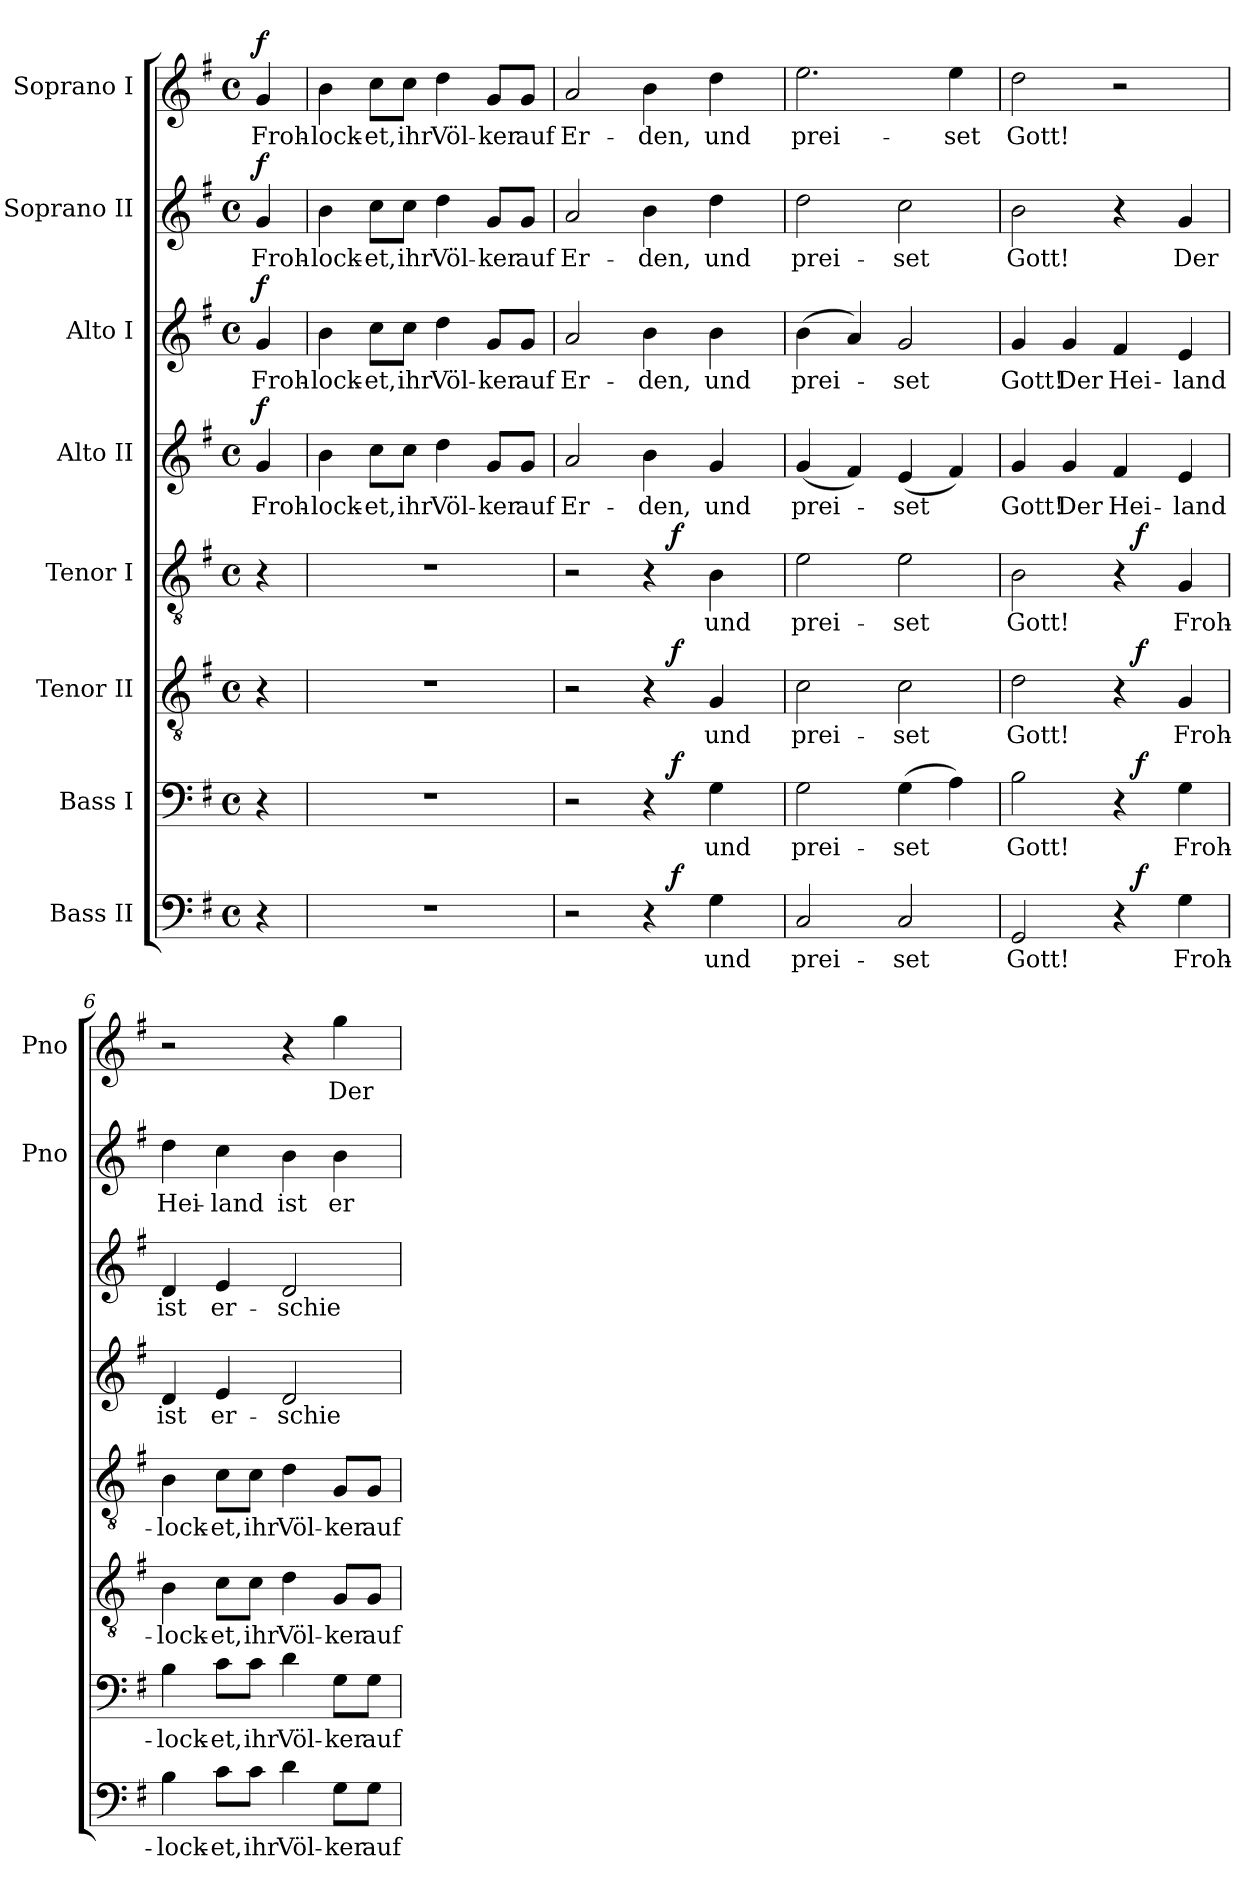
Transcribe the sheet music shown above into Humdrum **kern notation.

**kern	**text	**dynam	**kern	**text	**dynam	**kern	**text	**dynam	**kern	**text	**dynam	**kern	**text	**dynam	**kern	**text	**dynam	**kern	**text	**dynam	**kern	**text	**dynam
*part8	*part8	*part8	*part7	*part7	*part7	*part6	*part6	*part6	*part5	*part5	*part5	*part4	*part4	*part4	*part3	*part3	*part3	*part2	*part2	*part2	*part1	*part1	*part1
*staff8	*staff8	*staff8	*staff7	*staff7	*staff7	*staff6	*staff6	*staff6	*staff5	*staff5	*staff5	*staff4	*staff4	*staff4	*staff3	*staff3	*staff3	*staff2	*staff2	*staff2	*staff1	*staff1	*staff1
*I"Bass II	*	*	*I"Bass I	*	*	*I"Tenor II	*	*	*I"Tenor I	*	*	*I"Alto II	*	*	*I"Alto I	*	*	*I"Soprano II	*	*	*I"Soprano I	*	*
*	*	*	*	*	*	*	*	*	*	*	*	*	*	*	*	*	*	*I'Pno	*	*	*I'Pno	*	*
*clefF4	*	*	*clefF4	*	*	*clefGv2	*	*	*clefGv2	*	*	*clefG2	*	*	*clefG2	*	*	*clefG2	*	*	*clefG2	*	*
*k[f#]	*	*	*k[f#]	*	*	*k[f#]	*	*	*k[f#]	*	*	*k[f#]	*	*	*k[f#]	*	*	*k[f#]	*	*	*k[f#]	*	*
*G:	*	*	*G:	*	*	*G:	*	*	*G:	*	*	*G:	*	*	*G:	*	*	*G:	*	*	*G:	*	*
*M4/4	*	*	*M4/4	*	*	*M4/4	*	*	*M4/4	*	*	*M4/4	*	*	*M4/4	*	*	*M4/4	*	*	*M4/4	*	*
*met(c)	*	*	*met(c)	*	*	*met(c)	*	*	*met(c)	*	*	*met(c)	*	*	*met(c)	*	*	*met(c)	*	*	*met(c)	*	*
=1	=1	=1	=1	=1	=1	=1	=1	=1	=1	=1	=1	=1	=1	=1	=1	=1	=1	=1	=1	=1	=1	=1	=1
!	!	!	!	!	!	!	!	!	!	!	!	!	!	!LO:DY:a	!	!	!LO:DY:a	!	!	!LO:DY:a	!	!	!LO:DY:a
4r	.	.	4r	.	.	4r	.	.	4r	.	.	4g/	Froh-	f	4g/	Froh-	f	4g/	Froh-	f	4g/	Froh-	f
=2	=2	=2	=2	=2	=2	=2	=2	=2	=2	=2	=2	=2	=2	=2	=2	=2	=2	=2	=2	=2	=2	=2	=2
1r	.	.	1r	.	.	1r	.	.	1r	.	.	4b\	-lock-	.	4b\	-lock-	.	4b\	-lock-	.	4b\	-lock-	.
.	.	.	.	.	.	.	.	.	.	.	.	8cc\L	-et,	.	8cc\L	-et,	.	8cc\L	-et,	.	8cc\L	-et,	.
.	.	.	.	.	.	.	.	.	.	.	.	8cc\J	ihr	.	8cc\J	ihr	.	8cc\J	ihr	.	8cc\J	ihr	.
.	.	.	.	.	.	.	.	.	.	.	.	4dd\	Völ-	.	4dd\	Völ-	.	4dd\	Völ-	.	4dd\	Völ-	.
.	.	.	.	.	.	.	.	.	.	.	.	8g/L	-ker	.	8g/L	-ker	.	8g/L	-ker	.	8g/L	-ker	.
.	.	.	.	.	.	.	.	.	.	.	.	8g/J	auf	.	8g/J	auf	.	8g/J	auf	.	8g/J	auf	.
=3	=3	=3	=3	=3	=3	=3	=3	=3	=3	=3	=3	=3	=3	=3	=3	=3	=3	=3	=3	=3	=3	=3	=3
*^	*	*	*^	*	*	*^	*	*	*^	*	*	*	*	*	*	*	*	*	*	*	*	*	*
2r	2ryy	.	.	2r	2ryy	.	.	2r	2ryy	.	.	2r	2ryy	.	.	2a/	Er-	.	2a/	Er-	.	2a/	Er-	.	2a/	Er-	.
4r	16.ryy	.	.	4r	16.ryy	.	.	4r	16.ryy	.	.	4r	16.ryy	.	.	4b\	-den,	.	4b\	-den,	.	4b\	-den,	.	4b\	-den,	.
!	!	!	!LO:DY:a	!	!	!	!LO:DY:a	!	!	!	!LO:DY:a	!	!	!	!LO:DY:a	!	!	!	!	!	!	!	!	!	!	!	!
.	4ryy	.	f	.	4ryy	.	f	.	4ryy	.	f	.	4ryy	.	f	.	.	.	.	.	.	.	.	.	.	.	.
4G\	.	und	.	4G\	.	und	.	4G/	.	und	.	4B\	.	und	.	4g/	und	.	4b\	und	.	4dd\	und	.	4dd\	und	.
.	8ryy	.	.	.	8ryy	.	.	.	8ryy	.	.	.	8ryy	.	.	.	.	.	.	.	.	.	.	.	.	.	.
.	32ryy	.	.	.	32ryy	.	.	.	32ryy	.	.	.	32ryy	.	.	.	.	.	.	.	.	.	.	.	.	.	.
*v	*v	*	*	*	*	*	*	*v	*v	*	*	*v	*v	*	*	*	*	*	*	*	*	*	*	*	*	*	*
*	*	*	*v	*v	*	*	*	*	*	*	*	*	*	*	*	*	*	*	*	*	*	*	*	*
=4	=4	=4	=4	=4	=4	=4	=4	=4	=4	=4	=4	=4	=4	=4	=4	=4	=4	=4	=4	=4	=4	=4	=4
2C/	prei-	.	2G\	prei-	.	2c\	prei-	.	2e\	prei-	.	(4g/	prei-	.	(4b\	prei-	.	2dd\	prei-	.	2.ee\	prei-	.
.	.	.	.	.	.	.	.	.	.	.	.	4f#/)	.	.	4a/)	.	.	.	.	.	.	.	.
2C/	-set	.	(4G\	-set	.	2c\	-set	.	2e\	-set	.	(4e/	-set	.	2g/	-set	.	2cc\	-set	.	.	.	.
.	.	.	4A\)	.	.	.	.	.	.	.	.	4f#/)	.	.	.	.	.	.	.	.	4ee\	-set	.
=5	=5	=5	=5	=5	=5	=5	=5	=5	=5	=5	=5	=5	=5	=5	=5	=5	=5	=5	=5	=5	=5	=5	=5
*^	*	*	*^	*	*	*^	*	*	*^	*	*	*	*	*	*	*	*	*	*	*	*	*	*
2GG/	2ryy	Gott!	.	2B\	2ryy	Gott!	.	2d\	2ryy	Gott!	.	2B\	2ryy	Gott!	.	4g/	Gott!	.	4g/	Gott!	.	2b\	Gott!	.	2dd\	Gott!	.
.	.	.	.	.	.	.	.	.	.	.	.	.	.	.	.	4g/	Der	.	4g/	Der	.	.	.	.	.	.	.
4r	16ryy	.	.	4r	16ryy	.	.	4r	16ryy	.	.	4r	16ryy	.	.	4f#/	Hei-	.	4f#/	Hei-	.	4r	.	.	2r	.	.
!	!	!	!LO:DY:a	!	!	!	!LO:DY:a	!	!	!	!LO:DY:a	!	!	!	!LO:DY:a	!	!	!	!	!	!	!	!	!	!	!	!
.	4..ryy	.	f	.	4..ryy	.	f	.	4..ryy	.	f	.	4..ryy	.	f	.	.	.	.	.	.	.	.	.	.	.	.
4G\	.	Froh-	.	4G\	.	Froh-	.	4G/	.	Froh-	.	4G/	.	Froh-	.	4e/	-land	.	4e/	-land	.	4g/	Der	.	.	.	.
*v	*v	*	*	*	*	*	*	*v	*v	*	*	*v	*v	*	*	*	*	*	*	*	*	*	*	*	*	*	*
*	*	*	*v	*v	*	*	*	*	*	*	*	*	*	*	*	*	*	*	*	*	*	*	*	*
=6	=6	=6	=6	=6	=6	=6	=6	=6	=6	=6	=6	=6	=6	=6	=6	=6	=6	=6	=6	=6	=6	=6	=6
4B\	-lock-	.	4B\	-lock-	.	4B\	-lock-	.	4B\	-lock-	.	4d/	ist	.	4d/	ist	.	4dd\	Hei-	.	2r	.	.
8c\L	-et,	.	8c\L	-et,	.	8c\L	-et,	.	8c\L	-et,	.	4e/	er-	.	4e/	er-	.	4cc\	-land	.	.	.	.
8c\J	ihr	.	8c\J	ihr	.	8c\J	ihr	.	8c\J	ihr	.	.	.	.	.	.	.	.	.	.	.	.	.
4d\	Völ-	.	4d\	Völ-	.	4d\	Völ-	.	4d\	Völ-	.	2d/	-schie-	.	2d/	-schie-	.	4b\	ist	.	4r	.	.
8G\L	-ker	.	8G\L	-ker	.	8G/L	-ker	.	8G/L	-ker	.	.	.	.	.	.	.	4b\	er-	.	4gg\	Der	.
8G\J	auf	.	8G\J	auf	.	8G/J	auf	.	8G/J	auf	.	.	.	.	.	.	.	.	.	.	.	.	.
=	=	=	=	=	=	=	=	=	=	=	=	=	=	=	=	=	=	=	=	=	=	=	=
*-	*-	*-	*-	*-	*-	*-	*-	*-	*-	*-	*-	*-	*-	*-	*-	*-	*-	*-	*-	*-	*-	*-	*-
